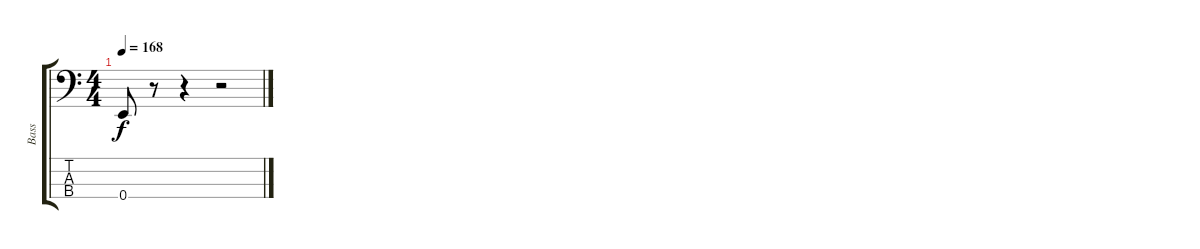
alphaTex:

\track ("Bass" "Bass") {instrument electricbasspick}
\staff {score tabs}
\tuning (G2 D2 A1 E1) {hide}
\ts (4 4)
\tempo 168
\clef f4
\ks c
0.4.8{dy f} r.8 r.4 r.2
